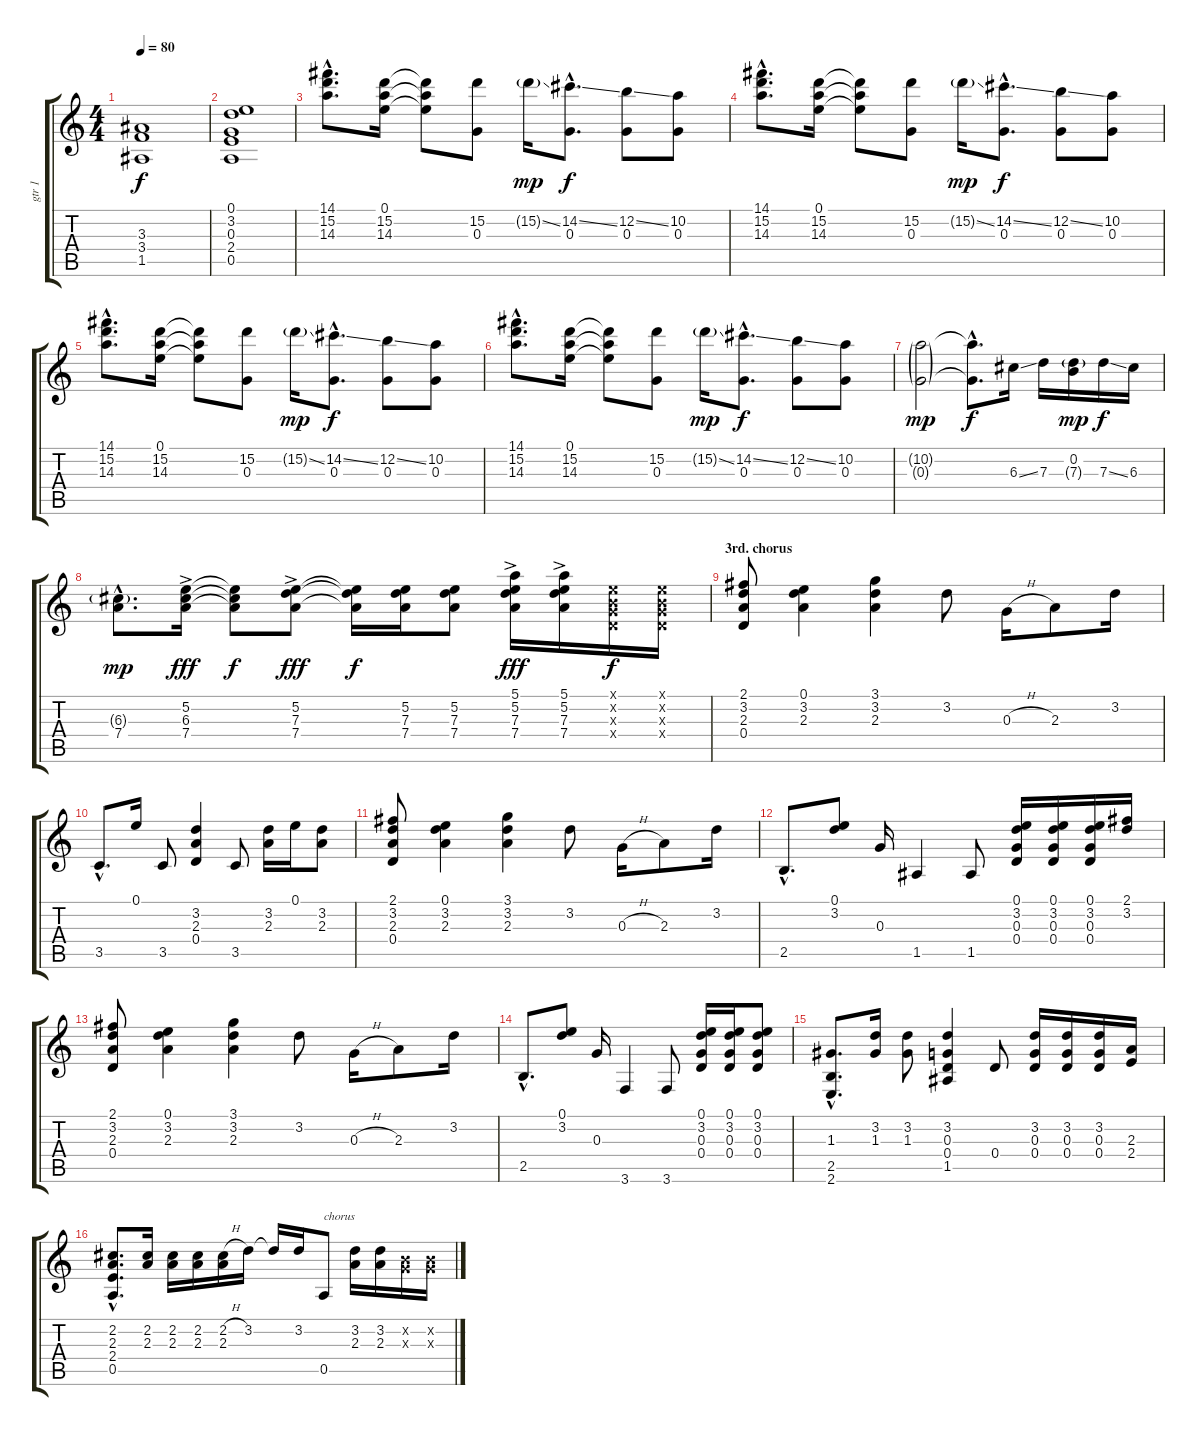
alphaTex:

\track ("gtr 1" "gtr 1") {instrument acousticguitarnylon}
\staff {score tabs}
\tuning (E4 B3 G3 D3 A2 D2) {hide}
\ts (4 4)
\tempo 80
\clef g2
\ks c
(3.3 3.4 1.5).1{dy f} |
(0.1 3.2 0.3 2.4 0.5).1 |
(14.1{hac} 15.2{hac} 14.3{hac}).8{d} (0.1 15.2 14.3).16 (0.1{t} 15.2{t} 14.3{t}).8 (15.2 0.3).8 15.2{ss g}.16{dy mp} (14.2{ss hac} 0.3{hac}).8{d dy f} (12.2{ss} 0.3).8 (10.2 0.3).8 |
(14.1{hac} 15.2{hac} 14.3{hac}).8{d} (0.1 15.2 14.3).16 (0.1{t} 15.2{t} 14.3{t}).8 (15.2 0.3).8 15.2{ss g}.16{dy mp} (14.2{ss hac} 0.3{hac}).8{d dy f} (12.2{ss} 0.3).8 (10.2 0.3).8 |
(14.1{hac} 15.2{hac} 14.3{hac}).8{d} (0.1 15.2 14.3).16 (0.1{t} 15.2{t} 14.3{t}).8 (15.2 0.3).8 15.2{ss g}.16{dy mp} (14.2{ss hac} 0.3{hac}).8{d dy f} (12.2{ss} 0.3).8 (10.2 0.3).8 |
(14.1{hac} 15.2{hac} 14.3{hac}).8{d} (0.1 15.2 14.3).16 (0.1{t} 15.2{t} 14.3{t}).8 (15.2 0.3).8 15.2{ss g}.16{dy mp} (14.2{ss hac} 0.3{hac}).8{d dy f} (12.2{ss} 0.3).8 (10.2 0.3).8 |
(10.2{g} 0.3{g}).2{dy mp} (10.2{hac t} 0.3{hac t}).8{d dy f} 6.3{ss}.16 7.3.16 (0.2 7.3{g}).16{dy mp} 7.3{ss}.16{dy f} 6.3.16 |
(6.3{g hac} 7.4{hac}).8{d dy mp} (5.2 6.3 7.4{ac}).16{dy fff} (5.2{t} 6.3{t} 7.4{t}).8{dy f} (5.2 7.3 7.4{ac}).8{dy fff} (5.2{t} 7.3{t} 7.4{t}).16{dy f} (5.2 7.3 7.4).16 (5.2 7.3 7.4).8 (5.1 5.2 7.3 7.4{ac}).16{dy fff} (5.1 5.2 7.3 7.4{ac}).16 (0.1{x} 0.2{x} 0.3{x} 0.4{x}).16{dy f} (0.1{x} 0.2{x} 0.3{x} 0.4{x}).16 |
\section ("" "3rd. chorus")
(2.1 3.2 2.3 0.4).8 (0.1 3.2 2.3).4 (3.1 3.2 2.3).4 3.2.8 0.3{h}.16 2.3.8 3.2.16 |
3.5{hac}.8{d} 0.1.16 3.5.8 (3.2 2.3 0.4).4 3.5.8 (3.2 2.3).16 0.1.16 (3.2 2.3).8 |
(2.1 3.2 2.3 0.4).8 (0.1 3.2 2.3).4 (3.1 3.2 2.3).4 3.2.8 0.3{h}.16 2.3.8 3.2.16 |
2.5{hac}.8{d} (0.1 3.2).8 0.3.16 1.5.4 1.5.8 (0.1 3.2 0.3 0.4).16 (0.1 3.2 0.3 0.4).16 (0.1 3.2 0.3 0.4).16 (2.1 3.2).16 |
(2.1 3.2 2.3 0.4).8 (0.1 3.2 2.3).4 (3.1 3.2 2.3).4 3.2.8 0.3{h}.16 2.3.8 3.2.16 |
2.5{hac}.8{d} (0.1 3.2).8 0.3.16 3.6.4 3.6.8 (0.1 3.2 0.3 0.4).16 (0.1 3.2 0.3 0.4).16 (0.1 3.2 0.3 0.4).8 |
(1.3{hac} 2.5{hac} 2.6{hac}).8{d} (3.2 1.3).16 (3.2 1.3).8 (3.2 0.3 0.4 1.5).4 0.4.8 (3.2 0.3 0.4).16 (3.2 0.3 0.4).16 (3.2 0.3 0.4).16 (2.3 2.4).16 |
(2.2{hac} 2.3{hac} 2.4{hac} 0.5{hac}).8{d} (2.2 2.3).16 (2.2 2.3).16 (2.2 2.3).16 (2.2{h} 2.3).16 3.2.16 3.2{t}.16 3.2.16 0.5.8{txt "chorus"} (3.2 2.3).16 (3.2 2.3).16 (0.2{x} 0.3{x}).16 (0.2{x} 0.3{x}).16
